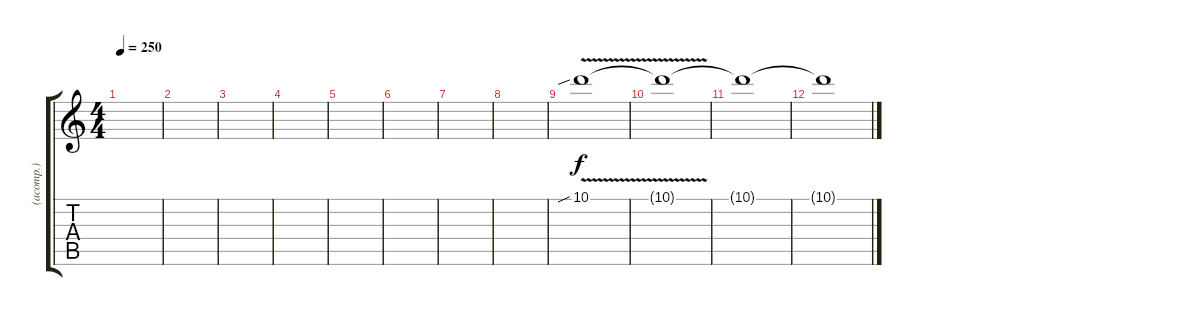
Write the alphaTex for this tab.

\track ("(acomp.)" "(acomp.)") {instrument overdrivenguitar}
\staff {score tabs}
\tuning (E4 B3 G3 D3 A2 E2) {hide}
\ts (4 4)
\tempo 250
\clef g2
\ks c
|
|
|
|
|
|
|
|
10.1{v sib}.1{dy f} |
10.1{t}.1 |
10.1{t}.1 |
10.1{t}.1
